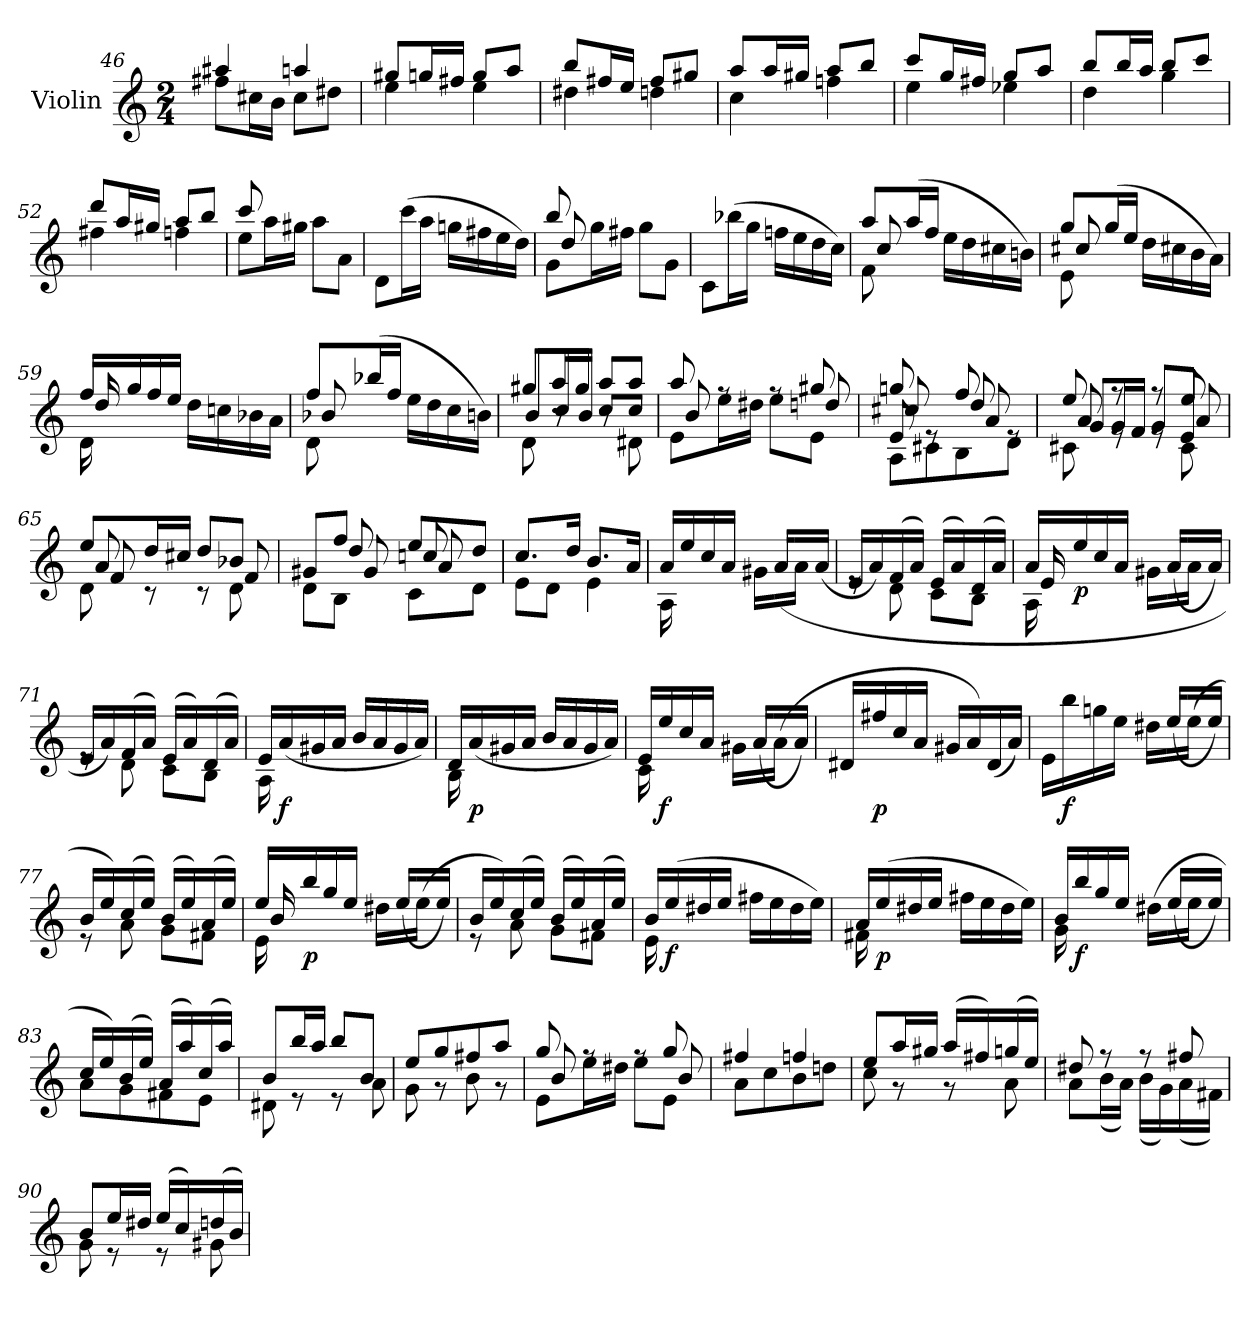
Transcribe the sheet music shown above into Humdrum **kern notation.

**kern	**dynam
*part1	*part1
*staff1	*staff1
*I"Violin	*
*I'Vln.	*
*clefG2	*
*k[]	*
*M2/4	*
=46	=46
*^	*
4aa#X/	8ff#X\L	.
.	16cc#X\L	.
.	16b\JJ	.
4aan/	8cc#\L	.
.	8dd#X\J	.
=47	=47	=47
8gg#X/L	4ee\	.
16ggn/L	.	.
16ff#X/JJ	.	.
8gg/L	4ee\	.
8aa/J	.	.
=48	=48	=48
8bb/L	4dd#X\	.
16ff#X/L	.	.
16ee/JJ	.	.
8ff#/L	4ddn\	.
8gg#X/J	.	.
=49	=49	=49
8aa/L	4cc\	.
16aa/L	.	.
16gg#X/JJ	.	.
8aa/L	4ffn\	.
8bb/J	.	.
=50	=50	=50
8ccc/L	4ee\	.
16gg/L	.	.
16ff#X/JJ	.	.
8gg/L	4ee-X\	.
8aa/J	.	.
!!LO:LB:g=z	!!
=51	=51	=51
8bb/L	4dd\	.
16bb/L	.	.
16aa/JJ	.	.
8bb/L	4gg\	.
8ccc/J	.	.
=52	=52	=52
8ddd/L	4ff#X\	.
16aa/L	.	.
16gg#X/JJ	.	.
8aa/L	4ffn\	.
8bb/J	.	.
=53	=53	=53
8ccc/	8ee\L	.
8ryy	16aa\L	.
.	16gg#X\JJ	.
4ryy	8aa\L	.
.	8a\J	.
*v	*v	*
=54	=54
8d\L	.
(16ccc\L	.
16aa\JJ	.
16ggn\LL	.
16ff#X\	.
16ee\	.
16dd\JJ)	.
=55	=55
*^	*
*	*^	*
8bb/	8g\L	8dd/	.
8ryy	16gg\L	8ryy	.
.	16ff#X\JJ	.	.
4ryy	8gg\L	4ryy	.
.	8g\J	.	.
*v	*v	*v	*
=56	=56
8c\L	.
(16bb-X\L	.
16gg\JJ	.
16ffn\LL	.
16ee\	.
16dd\	.
16cc\JJ)	.
=57	=57
*^	*
*	*^	*
8aa/L	8f\	8cc/	.
(16aa/L	8ryy	8ryy	.
16ff/JJ	.	.	.
16ee\LL	4ryy	4ryy	.
16dd\	.	.	.
16cc#X\	.	.	.
16bn\JJ)	.	.	.
=58	=58	=58	=58
8gg/L	8e\	8cc#X/	.
(16gg/L	8ryy	8ryy	.
16ee/JJ	.	.	.
16dd\LL	4ryy	4ryy	.
16cc#X\	.	.	.
16b\	.	.	.
16a\JJ)	.	.	.
!!LO:LB:g=z	!!	!!
=59	=59	=59	=59
16ff/LL	16d\	16dd/	.
16gg/	16ryy	16ryy	.
16ff/	8ryy	8ryy	.
16ee/JJ	.	.	.
16dd\LL	4ryy	4ryy	.
16ccn\	.	.	.
16b-X\	.	.	.
16a\JJ	.	.	.
=60	=60	=60	=60
8ff/L	8d\	8b-X/	.
(16bb-X/L	8ryy	8ryy	.
16ff/JJ	.	.	.
16ee\LL	4ryy	4ryy	.
16dd\	.	.	.
16cc\	.	.	.
16bn\JJ)	.	.	.
=61	=61	=61	=61
8gg#X/L	8d\	8b/L	.
16aa/L	8r	16cc/L	.
16gg#/JJ	.	16b/JJ	.
8aa/L	8r	8cc/L	.
8aa/J	8d#X\	8cc/J	.
=62	=62	=62	=62
8aa/	8e\L	8b/	.
8rff	16ee\L	8rgyy	.
.	16dd#X\JJ	.	.
8rff	8ee\L	8rgyy	.
8gg#X/	8e\J	8ddn/	.
=63	=63	=63	=63
*	*	*^	*
8ggn/	8A\L	8cc#X/	8e/	.
8re	8c#X\	8ryy	8ryy	.
8ff/	8B\	8dd/	8a/	.
8re	8d\J	8reyy	8ryy	.
=64	=64	=64	=64	=64
8ee/	8c#X\	8a/	8g/L	.
8rff	8re	8ryy	16g/L	.
.	.	.	16f/JJ	.
8rff	8re	8ryy	8g/L	.
8ee/	8c#\	8a/	8e/J	.
=65	=65	=65	=65	=65
8ee/L	8d\	8a/	8f/	.
16dd/L	8r	8ryy	8ryy	.
16cc#X/JJ	.	.	.	.
8dd/L	8r	8ryy	4ryy	.
8b-X/J	8d\	8f/	.	.
=66	=66	=66	=66	=66
8g#X/L	8d\L	8ryy	8ryy	.
8ff/J	8B\J	8dd/	8g#/	.
8ee/L	8c\L	8ccn/	8a/	.
8dd/J	8d\J	8ryy	8ryy	.
*	*v	*v	*v	*
!!LO:LB:g=z
=67	=67	=67
8.cc/L	8e\L	.
.	8d\J	.
16dd/Jk	.	.
8.b/L	4e\	.
16a/Jk	.	.
=68	=68	=68
16a/LL	16A\	.
16ee/	16ryy	.
16cc/	8ryy	.
16a/JJ	.	.
16ryy	(>16g#X\LL	.
(16a/LL	16rffyy	.
16rcyy	(16a\JJ	.
(16a/JJ	16ryy	.
=69	=69	=69
16e/LL	8re	.
16a/)	.	.
(16f/	8d\	.
16a/JJ)	.	.
(16e/LL	8c\L	.
16a/)	.	.
(16d/	8B\J	.
16a/JJ)	.	.
=70	=70	=70
*	*^	*
16a/LL	16A\	16e/	.
!	!	!	!LO:DY:b
16ee/	16ryy	16ryy	p
16cc/	8ryy	8ryy	.
16a/JJ	.	.	.
16ryy	(>16g#X\LL	4ryy	.
(16a/LL	16rffyy	.	.
16rcyy	(16a\JJ	.	.
16a/JJ)	16ryy	.	.
*	*v	*v	*
=71	=71	=71
16e/LL	8re	.
16a/)	.	.
(16f/	8d\	.
16a/JJ)	.	.
(16e/LL	8c\L	.
16a/)	.	.
(16d/	8B\J	.
16a/JJ)	.	.
=72	=72	=72
16e/LL	16A\	.
!	!	!LO:DY:b
(16a/	16ryy	f
16g#X/	8ryy	.
16a/JJ	.	.
16b/LL	4ryy	.
16a/	.	.
16g#/	.	.
16a/JJ)	.	.
=73	=73	=73
16d/LL	16B\	.
!	!	!LO:DY:b
(16a/	16ryy	p
16g#X/	8ryy	.
16a/JJ	.	.
16b/LL	4ryy	.
16a/	.	.
16g#/	.	.
16a/JJ)	.	.
!!LO:LB:g=z	!!
=74	=74	=74
16e/LL	16c\	.
!	!	!LO:DY:b
16ee/	16ryy	f
16cc/	8ryy	.
16a/JJ	.	.
16ryy	(>16g#X\LL	.
(16a/LL	16rffyy	.
16rcyy	(16a\JJ	.
16a/JJ)	16ryy	.
*v	*v	*
=75	=75
16d#X/LL	.
!	!LO:DY:b
16ff#X/	p
16cc/	.
16a/JJ	.
16g#X/LL	.
16a/)	.
(16d#/	.
16a/JJ)	.
=76	=76
*^	*
16e\LL	4ryy	.
!	!	!LO:DY:b
16bb\	.	f
16ggn\	.	.
16ee\JJ	.	.
16ryy	(>16dd#X\LL	.
(16ee/LL	16raayy	.
16rcyy	(16ee\JJ	.
16ee/JJ)	16rddyy	.
=77	=77	=77
16b/LL	8r	.
16ee/)	.	.
(16cc/	8a\	.
16ee/JJ)	.	.
(16b/LL	8g\L	.
16ee/)	.	.
(16a/	8f#X\J	.
16ee/JJ)	.	.
=78	=78	=78
*	*^	*
16ee/LL	16e\	16b/	.
!	!	!	!LO:DY:b
16bb/	16ryy	16ryy	p
16gg/	8ryy	8ryy	.
16ee/JJ	.	.	.
16ryy	(>16dd#X\LL	4ryy	.
(16ee/LL	16raayy	.	.
16rcyy	(16ee\JJ	.	.
16ee/JJ)	16ryy	.	.
*	*v	*v	*
=79	=79	=79
16b/LL	8r	.
16ee/)	.	.
(16cc/	8a\	.
16ee/JJ)	.	.
(16b/LL	8g\L	.
16ee/)	.	.
(16a/	8f#X\J	.
16ee/JJ)	.	.
=80	=80	=80
16b/LL	16e\	.
!	!	!LO:DY:b
(>16ee/	16ryy	f
16dd#X/	8ryy	.
16ee/JJ	.	.
16ff#X\LL	4ryy	.
16ee\	.	.
16dd#\	.	.
16ee\JJ)	.	.
!!LO:LB:g=z	!!
=81	=81	=81
16a/LL	16f#X\	.
!	!	!LO:DY:b
(>16ee/	16ryy	p
16dd#X/	8ryy	.
16ee/JJ	.	.
16ff#X\LL	4ryy	.
16ee\	.	.
16dd#\	.	.
16ee\JJ)	.	.
=82	=82	=82
16b/LL	16g\	.
!	!	!LO:DY:b
16bb/	16ryy	f
16gg/	8ryy	.
16ee/JJ	.	.
16ryy	(>16dd#X\LL	.
(16ee/LL	16raayy	.
16rcyy	16ee\JJ	.
16ee/JJ)	16rddyy	.
=83	=83	=83
16cc/LL	8a\L	.
16ee/)	.	.
(16b/	8g\	.
16ee/JJ)	.	.
(16a/LL	8f#X\	.
16aa/)	.	.
(16cc/	8e\J	.
16aa/JJ)	.	.
=84	=84	=84
8b/L	8d#X\	.
16bb/L	8r	.
16aa/JJ	.	.
8bb/L	8r	.
8b/J	8a\	.
=85	=85	=85
8ee/L	8g\	.
8gg/	8r	.
8ff#X/	8b\	.
8aa/J	8r	.
=86	=86	=86
*	*^	*
8gg/	8e\L	8b/	.
8rff	16ee\L	8ryy	.
.	16dd#X\JJ	.	.
8rff	8ee\L	8ryy	.
8gg/	8e\J	8b/	.
*	*v	*v	*
=87	=87	=87
4ff#X/	8a\L	.
.	8cc\	.
4ffn/	8b\	.
.	8ddn\J	.
=88	=88	=88
8ee/L	8cc\	.
16aa/L	8r	.
16gg#X/JJ	.	.
(16aa/LL	8r	.
16ff#X/)	.	.
(16ggn/	8a\	.
16ee/JJ)	.	.
!!LO:LB:g=z	!!
=89	=89	=89
8dd#X/	8a\L	.
8r	(16b\L	.
.	16a\JJ)	.
8r	(16b\LL	.
.	16g\)	.
8ff#X/	(16a\	.
.	16f#X\JJ)	.
=90	=90	=90
8b/L	8g\	.
16ee/L	8r	.
16dd#X/JJ	.	.
(16ee/LL	8r	.
16cc/)	.	.
(16ddn/	8g#X\	.
16b/JJ)	.	.
*v	*v	*
=	=
*-	*-
